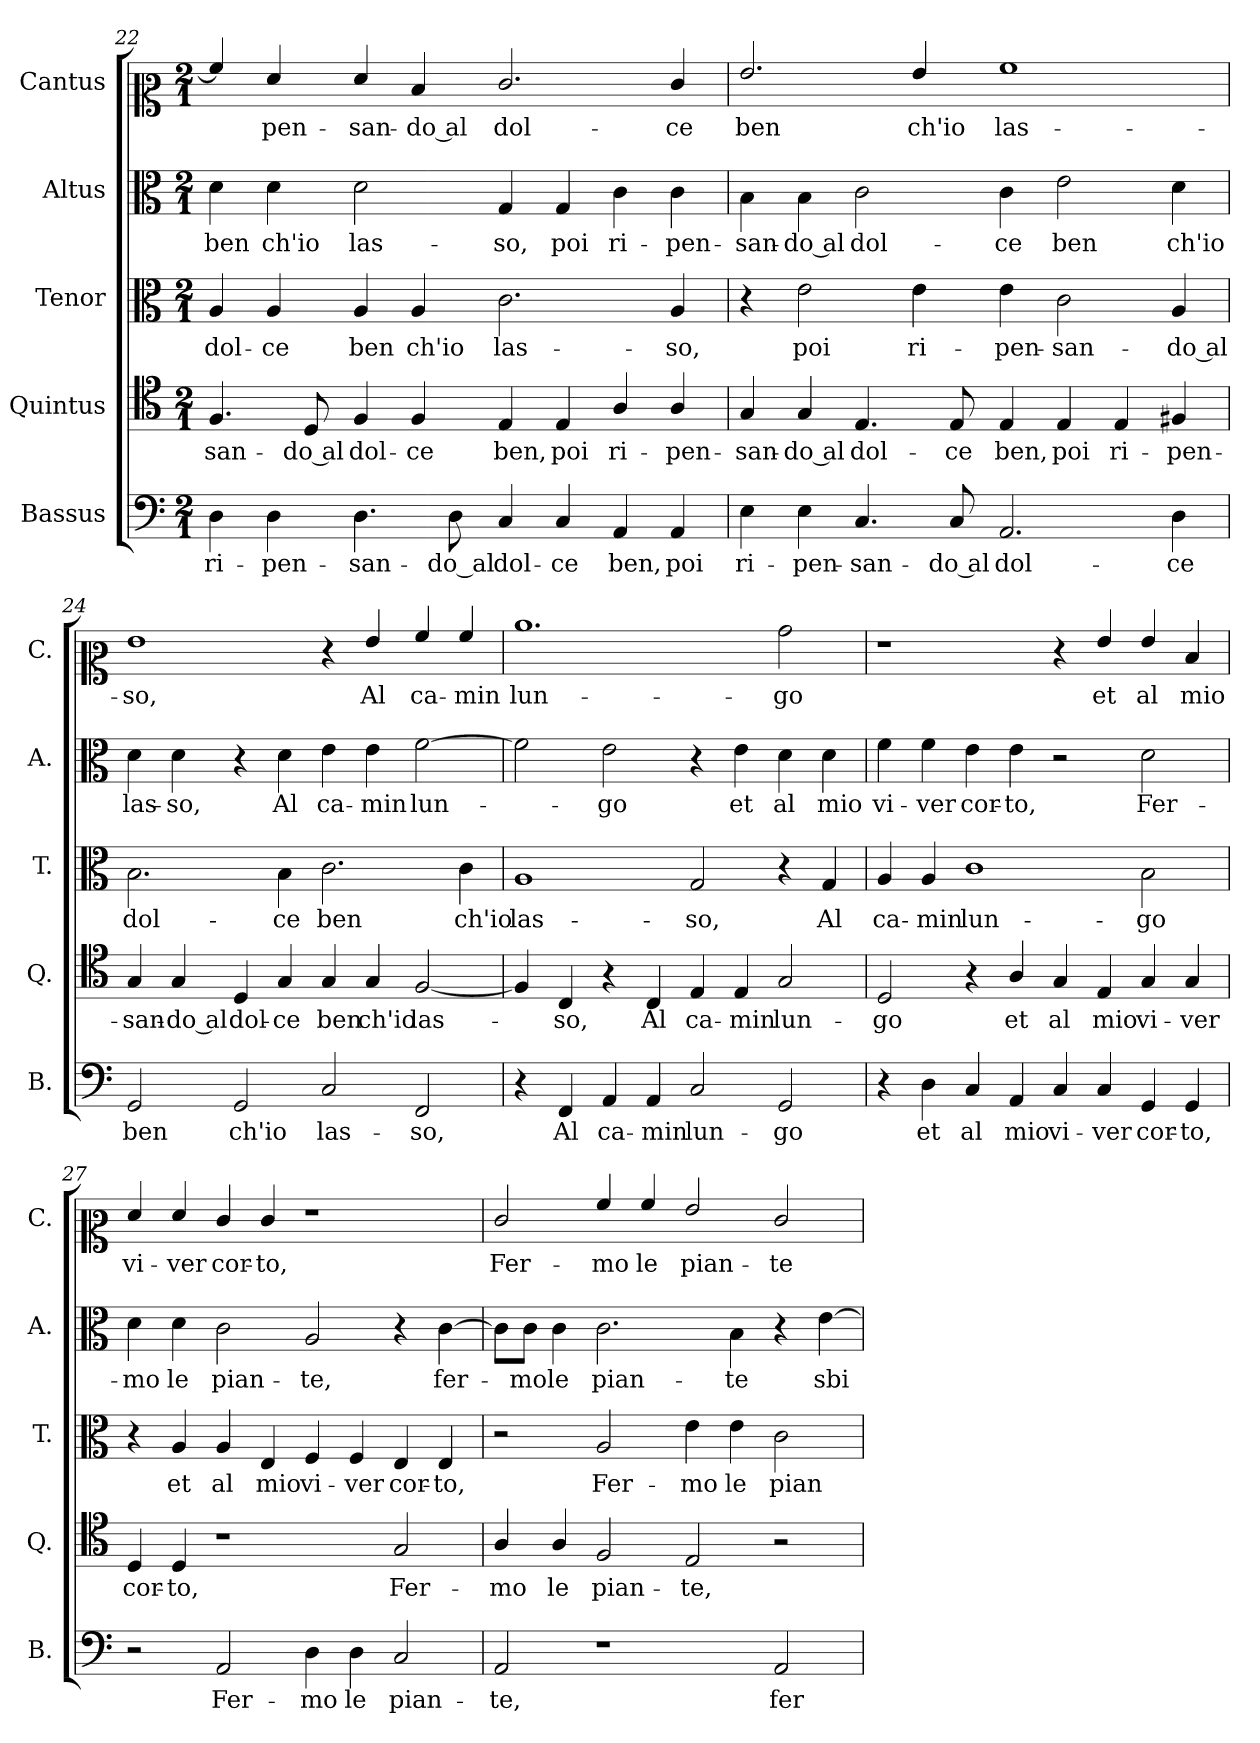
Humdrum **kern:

**kern	**text	**kern	**text	**kern	**text	**kern	**text	**kern	**text
*part5	*part5	*part4	*part4	*part3	*part3	*part2	*part2	*part1	*part1
*staff5	*staff5	*staff4	*staff4	*staff3	*staff3	*staff2	*staff2	*staff1	*staff1
*I"Bassus	*	*I"Quintus	*	*I"Tenor	*	*I"Altus	*	*I"Cantus	*
*I'B.	*	*I'Q.	*	*I'T.	*	*I'A.	*	*I'C.	*
!!LO:PB:g=z
*clefF4	*	*clefC4	*	*clefC3	*	*clefC3	*	*clefC2	*
*k[]	*	*k[]	*	*k[]	*	*k[]	*	*k[]	*
*M2/1	*	*M2/1	*	*M2/1	*	*M2/1	*	*M2/1	*
=22	=22	=22	=22	=22	=22	=22	=22	=22	=22
!	!LO:LY:b	!	!LO:LY:b	!	!LO:LY:b	!	!LO:LY:b	!	!
4D\	ri-	4.F/	-san-	4A/	dol-	4d\	ben	4a/]	.
!	!LO:LY:b	!	!	!	!LO:LY:b	!	!LO:LY:b	!	!LO:LY:b
4D\	-pen-	.	.	4A/	-ce	4d\	ch'io	4f/	-pen-
!	!	!	!LO:LY:b	!	!	!	!	!	!
.	.	8D/	-do al	.	.	.	.	.	.
!	!LO:LY:b	!	!LO:LY:b	!	!LO:LY:b	!	!LO:LY:b	!	!LO:LY:b
4.D\	-san-	4F/	dol-	4A/	ben	2d\	las-	4f/	-san-
!	!	!	!LO:LY:b	!	!LO:LY:b	!	!	!	!LO:LY:b
.	.	4F/	-ce	4A/	ch'io	.	.	4d/	-do al
!	!LO:LY:b	!	!	!	!	!	!	!	!
8D\	-do_al	.	.	.	.	.	.	.	.
!	!LO:LY:b	!	!LO:LY:b	!	!LO:LY:b	!	!LO:LY:b	!	!LO:LY:b
4C/	dol-	4E/	ben,	2.c\	las-	4G/	-so,	2.e/	dol-
!	!LO:LY:b	!	!LO:LY:b	!	!	!	!LO:LY:b	!	!
4C/	-ce	4E/	poi	.	.	4G/	poi	.	.
!	!LO:LY:b	!	!LO:LY:b	!	!	!	!LO:LY:b	!	!
4AA/	ben,	4A/	ri-	.	.	4c\	ri-	.	.
!	!LO:LY:b	!	!LO:LY:b	!	!LO:LY:b	!	!LO:LY:b	!	!LO:LY:b
4AA/	poi	4A/	-pen-	4A/	-so,	4c\	-pen-	4e/	-ce
=23	=23	=23	=23	=23	=23	=23	=23	=23	=23
!	!LO:LY:b	!	!LO:LY:b	!	!	!	!LO:LY:b	!	!LO:LY:b
4E\	ri-	4G/	-san-	4r	.	4B\	-san-	2.g/	ben
!	!LO:LY:b	!	!LO:LY:b	!	!LO:LY:b	!	!LO:LY:b	!	!
4E\	-pen-	4G/	-do al	2e\	poi	4B\	-do al	.	.
!	!LO:LY:b	!	!LO:LY:b	!	!	!	!LO:LY:b	!	!
4.C/	-san-	4.E/	dol-	.	.	2c\	dol-	.	.
!	!	!	!	!	!LO:LY:b	!	!	!	!LO:LY:b
.	.	.	.	4e\	ri-	.	.	4g/	ch'io
!	!LO:LY:b	!	!LO:LY:b	!	!	!	!	!	!
8C/	-do al	8E/	-ce	.	.	.	.	.	.
!	!LO:LY:b	!	!LO:LY:b	!	!LO:LY:b	!	!LO:LY:b	!	!LO:LY:b
2.AA/	dol-	4E/	ben,	4e\	-pen-	4c\	-ce	1a	las-
!	!	!	!LO:LY:b	!	!LO:LY:b	!	!LO:LY:b	!	!
.	.	4E/	poi	2c\	-san-	2e\	ben	.	.
!	!	!	!LO:LY:b	!	!	!	!	!	!
.	.	4E/	ri-	.	.	.	.	.	.
!	!LO:LY:b	!	!LO:LY:b	!	!LO:LY:b	!	!LO:LY:b	!	!
4D\	-ce	4F#X/	-pen-	4A/	-do al	4d\	ch'io	.	.
=24	=24	=24	=24	=24	=24	=24	=24	=24	=24
!	!LO:LY:b	!	!LO:LY:b	!	!LO:LY:b	!	!LO:LY:b	!	!LO:LY:b
2GG/	ben	4G/	-san-	2.B\	dol-	4d\	las-	1g	-so,
!	!	!	!LO:LY:b	!	!	!	!LO:LY:b	!	!
.	.	4G/	-do al	.	.	4d\	-so,	.	.
!	!LO:LY:b	!	!LO:LY:b	!	!	!	!	!	!
2GG/	ch'io	4D/	dol-	.	.	4r	.	.	.
!	!	!	!LO:LY:b	!	!LO:LY:b	!	!LO:LY:b	!	!
.	.	4G/	-ce	4B\	-ce	4d\	Al	.	.
!	!LO:LY:b	!	!LO:LY:b	!	!LO:LY:b	!	!LO:LY:b	!	!
2C/	las-	4G/	ben	2.c\	ben	4e\	ca-	4r	.
!	!	!	!LO:LY:b	!	!	!	!LO:LY:b	!	!LO:LY:b
.	.	4G/	ch'io	.	.	4e\	-min	4g/	Al
!	!LO:LY:b	!	!LO:LY:b	!	!	!	!LO:LY:b	!	!LO:LY:b
2FF/	-so,	[2F/	las-	.	.	[2f\	lun-	4a/	ca-
!	!	!	!	!	!LO:LY:b	!	!	!	!LO:LY:b
.	.	.	.	4c\	ch'io	.	.	4a/	-min
!!LO:LB:g=z
=25	=25	=25	=25	=25	=25	=25	=25	=25	=25
!	!	!	!	!	!LO:LY:b	!	!	!	!LO:LY:b
4r	.	4F/]	.	1A	las-	2f\]	.	1.cc	lun-
!	!LO:LY:b	!	!LO:LY:b	!	!	!	!	!	!
4FF/	Al	4C/	-so,	.	.	.	.	.	.
!	!LO:LY:b	!	!	!	!	!	!LO:LY:b	!	!
4AA/	ca-	4r	.	.	.	2e\	-go	.	.
!	!LO:LY:b	!	!LO:LY:b	!	!	!	!	!	!
4AA/	-min	4C/	Al	.	.	.	.	.	.
!	!LO:LY:b	!	!LO:LY:b	!	!LO:LY:b	!	!	!	!
2C/	lun-	4E/	ca-	2G/	-so,	4r	.	.	.
!	!	!	!LO:LY:b	!	!	!	!LO:LY:b	!	!
.	.	4E/	-min	.	.	4e\	et	.	.
!	!LO:LY:b	!	!LO:LY:b	!	!	!	!LO:LY:b	!	!LO:LY:b
2GG/	-go	2G/	lun-	4r	.	4d\	al	2b\	-go
!	!	!	!	!	!LO:LY:b	!	!LO:LY:b	!	!
.	.	.	.	4G/	Al	4d\	mio	.	.
=26	=26	=26	=26	=26	=26	=26	=26	=26	=26
!	!	!	!LO:LY:b	!	!LO:LY:b	!	!LO:LY:b	!	!
4r	.	2D/	-go	4A/	ca-	4f\	vi-	1r	.
!	!LO:LY:b	!	!	!	!LO:LY:b	!	!LO:LY:b	!	!
4D\	et	.	.	4A/	-min	4f\	-ver	.	.
!	!LO:LY:b	!	!	!	!LO:LY:b	!	!LO:LY:b	!	!
4C/	al	4r	.	1c	lun-	4e\	cor-	.	.
!	!LO:LY:b	!	!LO:LY:b	!	!	!	!LO:LY:b	!	!
4AA/	mio	4A/	et	.	.	4e\	-to,	.	.
!	!LO:LY:b	!	!LO:LY:b	!	!	!	!	!	!
4C/	vi-	4G/	al	.	.	2r	.	4r	.
!	!LO:LY:b	!	!LO:LY:b	!	!	!	!	!	!LO:LY:b
4C/	-ver	4E/	mio	.	.	.	.	4g/	et
!	!LO:LY:b	!	!LO:LY:b	!	!LO:LY:b	!	!LO:LY:b	!	!LO:LY:b
4GG/	cor-	4G/	vi-	2B\	-go	2d\	Fer-	4g/	al
!	!LO:LY:b	!	!LO:LY:b	!	!	!	!	!	!LO:LY:b
4GG/	-to,	4G/	-ver	.	.	.	.	4d/	mio
=27	=27	=27	=27	=27	=27	=27	=27	=27	=27
!	!	!	!LO:LY:b	!	!	!	!LO:LY:b	!	!LO:LY:b
2r	.	4D/	cor-	4r	.	4d\	-mo	4f/	vi-
!	!	!	!LO:LY:b	!	!LO:LY:b	!	!LO:LY:b	!	!LO:LY:b
.	.	4D/	-to,	4A/	et	4d\	le	4f/	-ver
!	!LO:LY:b	!	!	!	!LO:LY:b	!	!LO:LY:b	!	!LO:LY:b
2AA/	Fer-	1r	.	4A/	al	2c\	pian-	4e/	cor-
!	!	!	!	!	!LO:LY:b	!	!	!	!LO:LY:b
.	.	.	.	4E/	mio	.	.	4e/	-to,
!	!LO:LY:b	!	!	!	!LO:LY:b	!	!LO:LY:b	!	!
4D\	-mo	.	.	4F/	vi-	2A/	-te,	1r	.
!	!LO:LY:b	!	!	!	!LO:LY:b	!	!	!	!
4D\	le	.	.	4F/	-ver	.	.	.	.
!	!LO:LY:b	!	!LO:LY:b	!	!LO:LY:b	!	!	!	!
2C/	pian-	2G/	Fer-	4E/	cor-	4r	.	.	.
!	!	!	!	!	!LO:LY:b	!	!LO:LY:b	!	!
.	.	.	.	4E/	-to,	[4c\	fer-	.	.
=28	=28	=28	=28	=28	=28	=28	=28	=28	=28
!	!LO:LY:b	!	!LO:LY:b	!	!	!	!	!	!LO:LY:b
2AA/	-te,	4A/	-mo	2r	.	8c\L]	.	2e/	Fer-
!	!	!	!	!	!	!	!LO:LY:b	!	!
.	.	.	.	.	.	8c\J	-mo	.	.
!	!	!	!LO:LY:b	!	!	!	!LO:LY:b	!	!
.	.	4A/	le	.	.	4c\	le	.	.
!	!	!	!LO:LY:b	!	!LO:LY:b	!	!LO:LY:b	!	!LO:LY:b
1r	.	2F/	pian-	2A/	Fer-	2.c\	pian-	4a/	-mo
!	!	!	!	!	!	!	!	!	!LO:LY:b
.	.	.	.	.	.	.	.	4a/	le
!	!	!	!LO:LY:b	!	!LO:LY:b	!	!	!	!LO:LY:b
.	.	2E/	-te,	4e\	-mo	.	.	2g/	pian-
!	!	!	!	!	!LO:LY:b	!	!LO:LY:b	!	!
.	.	.	.	4e\	le	4B\	-te	.	.
!	!LO:LY:b	!	!	!	!LO:LY:b	!	!	!	!LO:LY:b
2AA/	fer-	2r	.	2c\	pian-	4r	.	2e/	-te
!	!	!	!	!	!	!	!LO:LY:b	!	!
.	.	.	.	.	.	[4e\	sbi-	.	.
=	=	=	=	=	=	=	=	=	=
*-	*-	*-	*-	*-	*-	*-	*-	*-	*-
